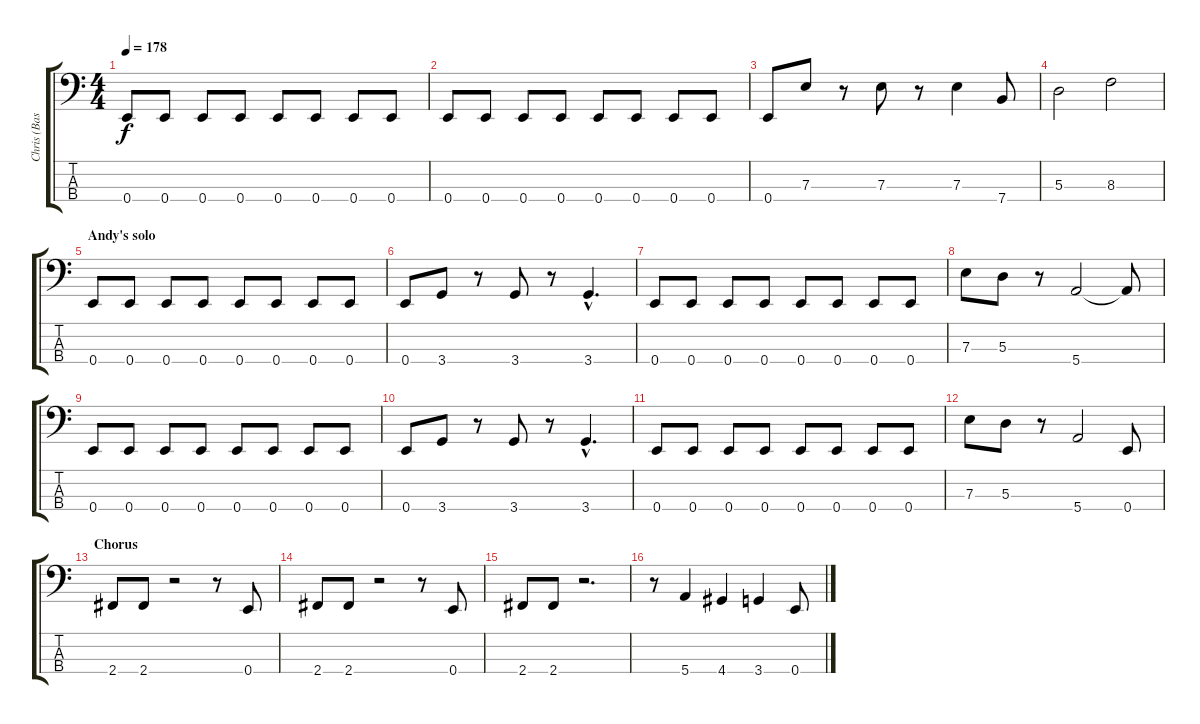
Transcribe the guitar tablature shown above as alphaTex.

\track ("Chris (Bass)" "Chris (Bas") {instrument electricbassfinger}
\staff {score tabs}
\tuning (G2 D2 A1 E1) {hide}
\ts (4 4)
\tempo 178
\clef f4
\ks c
0.4.8{dy f} 0.4.8 0.4.8 0.4.8 0.4.8 0.4.8 0.4.8 0.4.8 |
0.4.8 0.4.8 0.4.8 0.4.8 0.4.8 0.4.8 0.4.8 0.4.8 |
0.4.8 7.3.8 r.8 7.3.8 r.8 7.3.4 7.4.8 |
5.3.2 8.3.2 |
\section ("" "Andy's solo")
0.4.8 0.4.8 0.4.8 0.4.8 0.4.8 0.4.8 0.4.8 0.4.8 |
0.4.8 3.4.8 r.8 3.4.8 r.8 3.4{hac}.4{d} |
0.4.8 0.4.8 0.4.8 0.4.8 0.4.8 0.4.8 0.4.8 0.4.8 |
7.3.8 5.3.8 r.8 5.4.2 5.4{t}.8 |
0.4.8 0.4.8 0.4.8 0.4.8 0.4.8 0.4.8 0.4.8 0.4.8 |
0.4.8 3.4.8 r.8 3.4.8 r.8 3.4{hac}.4{d} |
0.4.8 0.4.8 0.4.8 0.4.8 0.4.8 0.4.8 0.4.8 0.4.8 |
7.3.8 5.3.8 r.8 5.4.2 0.4.8 |
\section ("" "Chorus")
2.4.8 2.4.8 r.2 r.8 0.4.8 |
2.4.8 2.4.8 r.2 r.8 0.4.8 |
2.4.8 2.4.8 r.2{d} |
r.8 5.4.4 4.4.4 3.4.4 0.4.8
